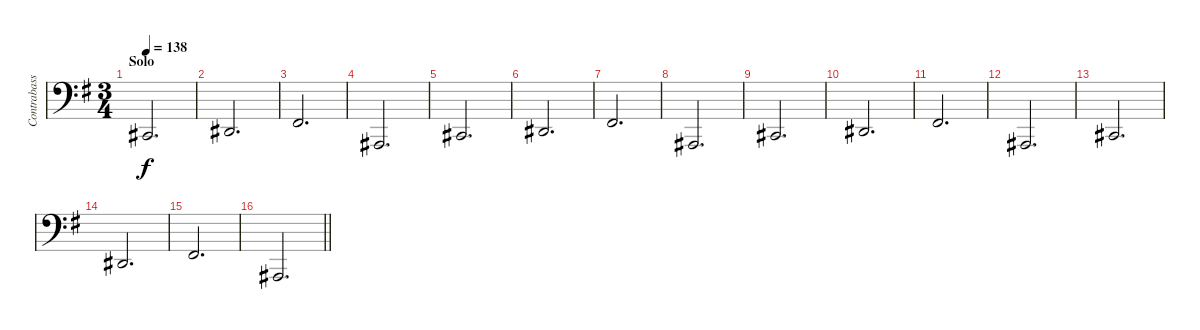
\track ("Contrabasses" "Contrabass") {instrument stringensemble1}
\staff {score}
\tuning (Gb2 Db2 Ab1 Eb1) {hide}
\ts (3 4)
\section ("" "Solo")
\tempo 138
\clef f4
\ks eminor
5.3.2{d dy f} |
2.2.2{d} |
5.2.2{d} |
2.3.2{d} |
5.3.2{d} |
2.2.2{d} |
5.2.2{d} |
2.3.2{d} |
5.3.2{d} |
2.2.2{d} |
5.2.2{d} |
2.3.2{d} |
5.3.2{d} |
2.2.2{d} |
5.2.2{d} |
\barLineRight lightlight
2.3.2{d}
